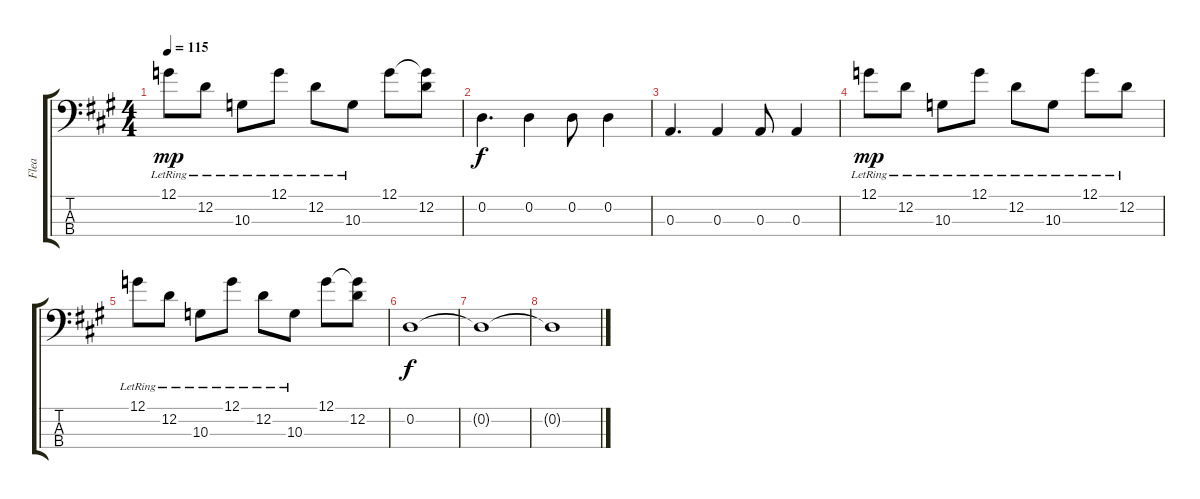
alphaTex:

\track ("Flea" "Flea") {instrument electricbassfinger}
\staff {score tabs}
\tuning (G2 D2 A1 E1) {hide}
\ts (4 4)
\tempo 115
\clef f4
\ks a
12.1{lr}.8{dy mp} 12.2{lr}.8 10.3{lr}.8 12.1{lr}.8 12.2{lr}.8 10.3{lr}.8 12.1.8 (12.1{t} 12.2).8 |
0.2.4{d dy f} 0.2.4 0.2.8 0.2.4 |
0.3.4{d} 0.3.4 0.3.8 0.3.4 |
12.1{lr}.8{dy mp} 12.2{lr}.8 10.3{lr}.8 12.1{lr}.8 12.2{lr}.8 10.3{lr}.8 12.1{lr}.8 12.2{lr}.8 |
12.1{lr}.8 12.2{lr}.8 10.3{lr}.8 12.1{lr}.8 12.2{lr}.8 10.3{lr}.8 12.1.8 (12.1{t} 12.2).8 |
0.2.1{dy f} |
0.2{t}.1 |
0.2{t}.1
